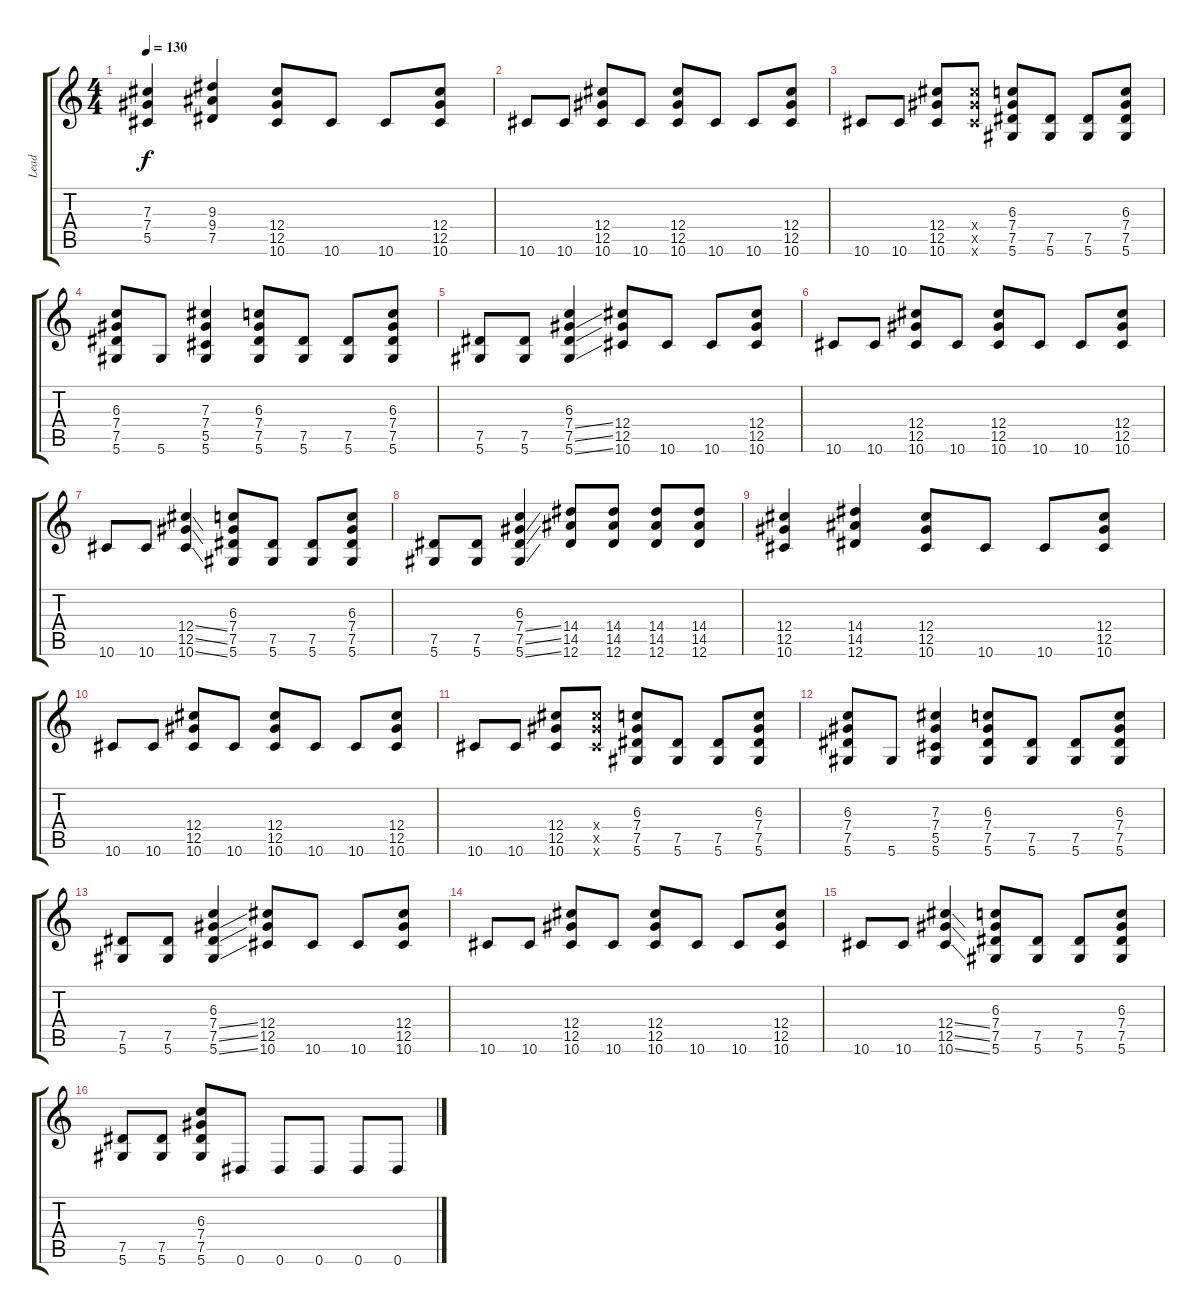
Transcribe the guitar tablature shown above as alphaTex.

\track ("Lead" "Lead") {instrument distortionguitar}
\staff {score tabs}
\tuning (Eb4 Bb3 Gb3 Db3 Ab2 Eb2) {hide}
\ts (4 4)
\tempo 130
\clef g2
\ks c
(7.3 7.4 5.5).4{dy f} (9.3 9.4 7.5).4 (12.4 12.5 10.6).8 10.6.8 10.6.8 (12.4 12.5 10.6).8 |
10.6.8 10.6.8 (12.4 12.5 10.6).8 10.6.8 (12.4 12.5 10.6).8 10.6.8 10.6.8 (12.4 12.5 10.6).8 |
10.6.8 10.6.8 (12.4 12.5 10.6).8 (12.4{x} 12.5{x} 10.6{x}).8 (6.3 7.4 7.5 5.6).8 (7.5 5.6).8 (7.5 5.6).8 (6.3 7.4 7.5 5.6).8 |
(6.3 7.4 7.5 5.6).8 5.6.8 (7.3 7.4 5.5 5.6).4 (6.3 7.4 7.5 5.6).8 (7.5 5.6).8 (7.5 5.6).8 (6.3 7.4 7.5 5.6).8 |
(7.5 5.6).8 (7.5 5.6).8 (6.3 7.4{ss} 7.5{ss} 5.6{ss}).4 (12.4 12.5 10.6).8 10.6.8 10.6.8 (12.4 12.5 10.6).8 |
10.6.8 10.6.8 (12.4 12.5 10.6).8 10.6.8 (12.4 12.5 10.6).8 10.6.8 10.6.8 (12.4 12.5 10.6).8 |
10.6.8 10.6.8 (12.4{ss} 12.5{ss} 10.6{ss}).4 (6.3 7.4 7.5 5.6).8 (7.5 5.6).8 (7.5 5.6).8 (6.3 7.4 7.5 5.6).8 |
(7.5 5.6).8 (7.5 5.6).8 (6.3 7.4{ss} 7.5{ss} 5.6{ss}).4 (14.4 14.5 12.6).8 (14.4 14.5 12.6).8 (14.4 14.5 12.6).8 (14.4 14.5 12.6).8 |
(12.4 12.5 10.6).4 (14.4 14.5 12.6).4 (12.4 12.5 10.6).8 10.6.8 10.6.8 (12.4 12.5 10.6).8 |
10.6.8 10.6.8 (12.4 12.5 10.6).8 10.6.8 (12.4 12.5 10.6).8 10.6.8 10.6.8 (12.4 12.5 10.6).8 |
10.6.8 10.6.8 (12.4 12.5 10.6).8 (12.4{x} 12.5{x} 10.6{x}).8 (6.3 7.4 7.5 5.6).8 (7.5 5.6).8 (7.5 5.6).8 (6.3 7.4 7.5 5.6).8 |
(6.3 7.4 7.5 5.6).8 5.6.8 (7.3 7.4 5.5 5.6).4 (6.3 7.4 7.5 5.6).8 (7.5 5.6).8 (7.5 5.6).8 (6.3 7.4 7.5 5.6).8 |
(7.5 5.6).8 (7.5 5.6).8 (6.3 7.4{ss} 7.5{ss} 5.6{ss}).4 (12.4 12.5 10.6).8 10.6.8 10.6.8 (12.4 12.5 10.6).8 |
10.6.8 10.6.8 (12.4 12.5 10.6).8 10.6.8 (12.4 12.5 10.6).8 10.6.8 10.6.8 (12.4 12.5 10.6).8 |
10.6.8 10.6.8 (12.4{ss} 12.5{ss} 10.6{ss}).4 (6.3 7.4 7.5 5.6).8 (7.5 5.6).8 (7.5 5.6).8 (6.3 7.4 7.5 5.6).8 |
(7.5 5.6).8 (7.5 5.6).8 (6.3 7.4 7.5 5.6).8 0.6.8 0.6.8 0.6.8 0.6.8 0.6.8
